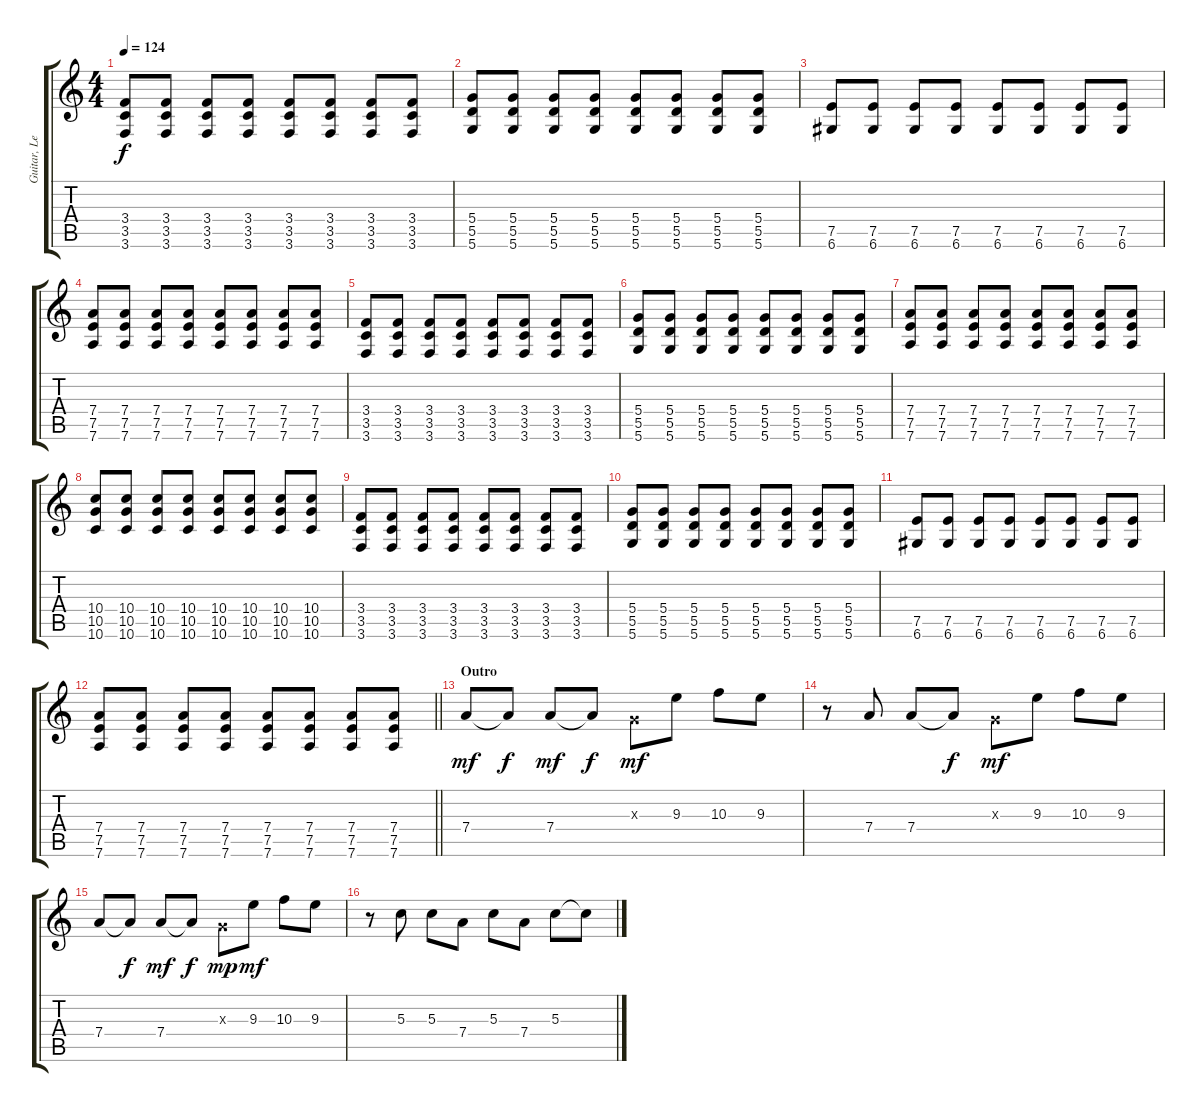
\track ("Guitar, Lead" "Guitar, Le") {instrument distortionguitar}
\staff {score tabs}
\tuning (E4 B3 G3 D3 A2 D2) {hide}
\ts (4 4)
\tempo 124
\clef g2
\ks c
(3.4 3.5 3.6).8{dy f} (3.4 3.5 3.6).8 (3.4 3.5 3.6).8 (3.4 3.5 3.6).8 (3.4 3.5 3.6).8 (3.4 3.5 3.6).8 (3.4 3.5 3.6).8 (3.4 3.5 3.6).8 |
(5.4 5.5 5.6).8 (5.4 5.5 5.6).8 (5.4 5.5 5.6).8 (5.4 5.5 5.6).8 (5.4 5.5 5.6).8 (5.4 5.5 5.6).8 (5.4 5.5 5.6).8 (5.4 5.5 5.6).8 |
(7.5 6.6).8 (7.5 6.6).8 (7.5 6.6).8 (7.5 6.6).8 (7.5 6.6).8 (7.5 6.6).8 (7.5 6.6).8 (7.5 6.6).8 |
(7.4 7.5 7.6).8 (7.4 7.5 7.6).8 (7.4 7.5 7.6).8 (7.4 7.5 7.6).8 (7.4 7.5 7.6).8 (7.4 7.5 7.6).8 (7.4 7.5 7.6).8 (7.4 7.5 7.6).8 |
(3.4 3.5 3.6).8 (3.4 3.5 3.6).8 (3.4 3.5 3.6).8 (3.4 3.5 3.6).8 (3.4 3.5 3.6).8 (3.4 3.5 3.6).8 (3.4 3.5 3.6).8 (3.4 3.5 3.6).8 |
(5.4 5.5 5.6).8 (5.4 5.5 5.6).8 (5.4 5.5 5.6).8 (5.4 5.5 5.6).8 (5.4 5.5 5.6).8 (5.4 5.5 5.6).8 (5.4 5.5 5.6).8 (5.4 5.5 5.6).8 |
(7.4 7.5 7.6).8 (7.4 7.5 7.6).8 (7.4 7.5 7.6).8 (7.4 7.5 7.6).8 (7.4 7.5 7.6).8 (7.4 7.5 7.6).8 (7.4 7.5 7.6).8 (7.4 7.5 7.6).8 |
(10.4 10.5 10.6).8 (10.4 10.5 10.6).8 (10.4 10.5 10.6).8 (10.4 10.5 10.6).8 (10.4 10.5 10.6).8 (10.4 10.5 10.6).8 (10.4 10.5 10.6).8 (10.4 10.5 10.6).8 |
(3.4 3.5 3.6).8 (3.4 3.5 3.6).8 (3.4 3.5 3.6).8 (3.4 3.5 3.6).8 (3.4 3.5 3.6).8 (3.4 3.5 3.6).8 (3.4 3.5 3.6).8 (3.4 3.5 3.6).8 |
(5.4 5.5 5.6).8 (5.4 5.5 5.6).8 (5.4 5.5 5.6).8 (5.4 5.5 5.6).8 (5.4 5.5 5.6).8 (5.4 5.5 5.6).8 (5.4 5.5 5.6).8 (5.4 5.5 5.6).8 |
(7.5 6.6).8 (7.5 6.6).8 (7.5 6.6).8 (7.5 6.6).8 (7.5 6.6).8 (7.5 6.6).8 (7.5 6.6).8 (7.5 6.6).8 |
\barLineRight lightlight
(7.4 7.5 7.6).8 (7.4 7.5 7.6).8 (7.4 7.5 7.6).8 (7.4 7.5 7.6).8 (7.4 7.5 7.6).8 (7.4 7.5 7.6).8 (7.4 7.5 7.6).8 (7.4 7.5 7.6).8 |
\section ("" "Outro")
7.4.8{dy mf} 7.4{t}.8{dy f} 7.4.8{dy mf} 7.4{t}.8{dy f} 0.3{x}.8{dy mf} 9.3.8 10.3.8 9.3.8 |
r.8 7.4.8 7.4.8 7.4{t}.8{dy f} 0.3{x}.8{dy mf} 9.3.8 10.3.8 9.3.8 |
7.4.8 7.4{t}.8{dy f} 7.4.8{dy mf} 7.4{t}.8{dy f} 0.3{x}.8{dy mp} 9.3.8{dy mf} 10.3.8 9.3.8 |
r.8 5.3.8 5.3.8 7.4.8 5.3.8 7.4.8 5.3.8 5.3{t}.8
